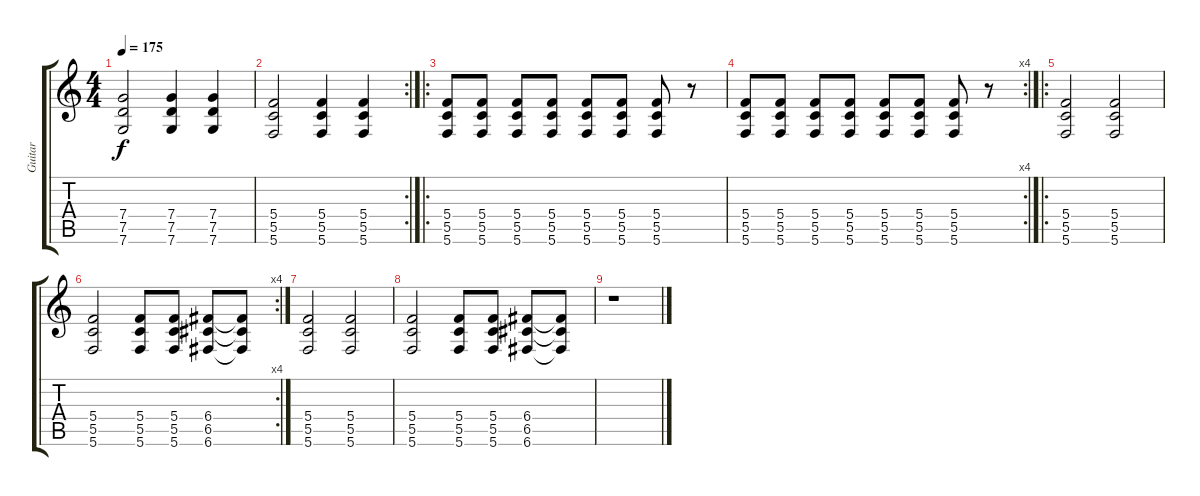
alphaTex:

\track ("Guitar" "Guitar") {instrument electricguitarclean}
\staff {score tabs}
\tuning (D4 A3 F3 C3 G2 C2) {hide}
\ts (4 4)
\tempo 175
\clef g2
\ks c
(7.4 7.5 7.6).2{dy f} (7.4 7.5 7.6).4 (7.4 7.5 7.6).4 |
\rc 2
(5.4 5.5 5.6).2 (5.4 5.5 5.6).4 (5.4 5.5 5.6).4 |
\ro
(5.4 5.5 5.6).8 (5.4 5.5 5.6).8 (5.4 5.5 5.6).8 (5.4 5.5 5.6).8 (5.4 5.5 5.6).8 (5.4 5.5 5.6).8 (5.4 5.5 5.6).8 r.8 |
\rc 4
(5.4 5.5 5.6).8 (5.4 5.5 5.6).8 (5.4 5.5 5.6).8 (5.4 5.5 5.6).8 (5.4 5.5 5.6).8 (5.4 5.5 5.6).8 (5.4 5.5 5.6).8 r.8 |
\ro
(5.4 5.5 5.6).2 (5.4 5.5 5.6).2 |
\rc 4
(5.4 5.5 5.6).2 (5.4 5.5 5.6).8 (5.4 5.5 5.6).8 (6.4 6.5 6.6).8 (6.4{t} 6.5{t} 6.6{t}).8 |
(5.4 5.5 5.6).2 (5.4 5.5 5.6).2 |
(5.4 5.5 5.6).2 (5.4 5.5 5.6).8 (5.4 5.5 5.6).8 (6.4 6.5 6.6).8 (6.4{t} 6.5{t} 6.6{t}).8 |
r.1
